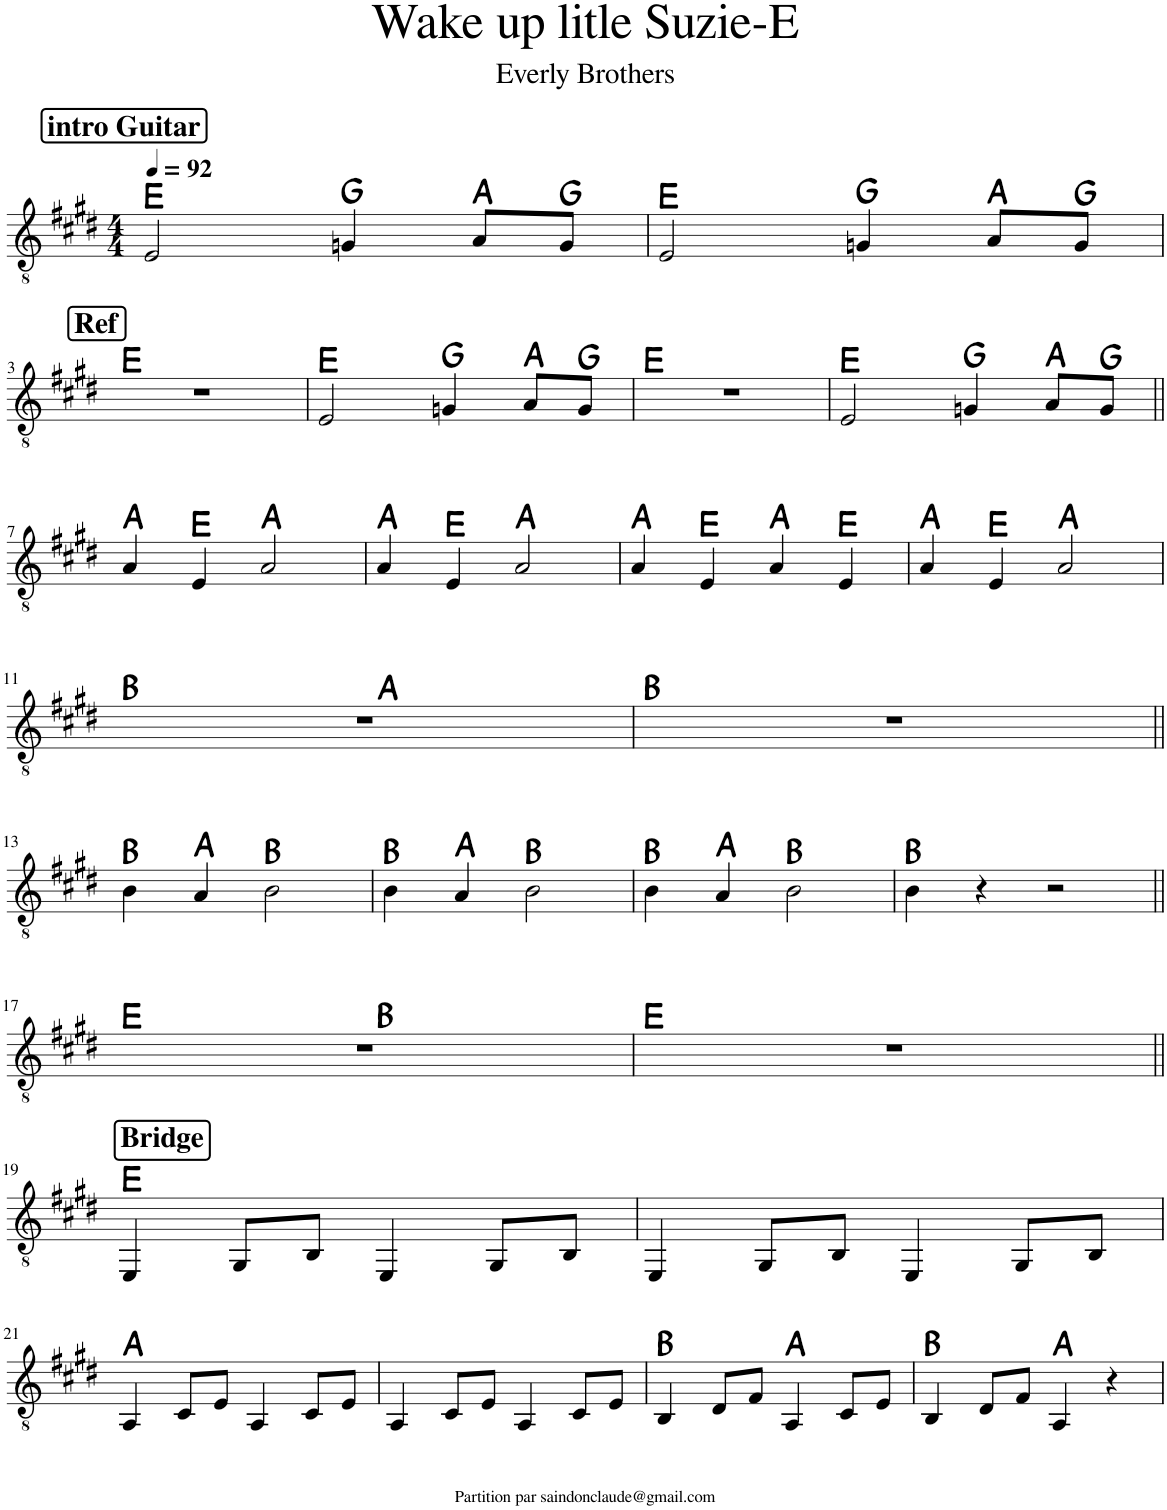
**kern	**harte
*part1	*part1
*staff1	*
*I"Classical Guitar	*
*I'Guit.	*
*clefGv2	*
*k[f#c#g#d#]	*
*M4/4	*
*MM92	*
!!LO:REH:place=s1:a:B:rj:fs=14:t=intro Guitar
=1	=1
2E/	E:maj
4Gn/	G:maj
8A/L	A:maj
8G/J	G:maj
=2	=2
2E/	E:maj
4Gn/	G:maj
8A/L	A:maj
8G/J	G:maj
!!LO:LB:g=z
!!LO:REH:place=s1:a:B:rj:fs=14:t=Ref
=3	=3
1r	E:maj
=4	=4
2E/	E:maj
4Gn/	G:maj
8A/L	A:maj
8G/J	G:maj
=5	=5
1r	E:maj
=6	=6
2E/	E:maj
4Gn/	G:maj
8A/L	A:maj
8G/J	G:maj
!!LO:LB:g=z
=7||	=7||
4A/	A:maj
4E/	E:maj
2A/	A:maj
=8	=8
4A/	A:maj
4E/	E:maj
2A/	A:maj
=9	=9
4A/	A:maj
4E/	E:maj
4A/	A:maj
4E/	E:maj
=10	=10
4A/	A:maj
4E/	E:maj
2A/	A:maj
!!LO:LB:g=z
=11	=11
*^	*
1r	2ryy	B:maj
.	2ryy	A:maj
*v	*v	*
=12	=12
1r	B:maj
!!LO:LB:g=z
=13||	=13||
4B\	B:maj
4A/	A:maj
2B\	B:maj
=14	=14
4B\	B:maj
4A/	A:maj
2B\	B:maj
=15	=15
4B\	B:maj
4A/	A:maj
2B\	B:maj
=16	=16
4B\	B:maj
4r	.
2r	.
!!LO:LB:g=z
=17||	=17||
*^	*
1r	2ryy	E:maj
.	2ryy	B:maj
*v	*v	*
=18	=18
1r	E:maj
!!LO:LB:g=z
!!LO:REH:place=s1:a:B:rj:fs=14:t=Bridge
=19||	=19||
4EE/	E:maj
8GG#/L	.
8BB/J	.
4EE/	.
8GG#/L	.
8BB/J	.
=20	=20
4EE/	.
8GG#/L	.
8BB/J	.
4EE/	.
8GG#/L	.
8BB/J	.
!!LO:LB:g=z
=21	=21
4AA/	A:maj
8C#/L	.
8E/J	.
4AA/	.
8C#/L	.
8E/J	.
=22	=22
4AA/	.
8C#/L	.
8E/J	.
4AA/	.
8C#/L	.
8E/J	.
=23	=23
4BB/	B:maj
8D#/L	.
8F#/J	.
4AA/	A:maj
8C#/L	.
8E/J	.
=24	=24
4BB/	B:maj
8D#/L	.
8F#/J	.
4AA/	A:maj
4r	.
=	=
*-	*-
